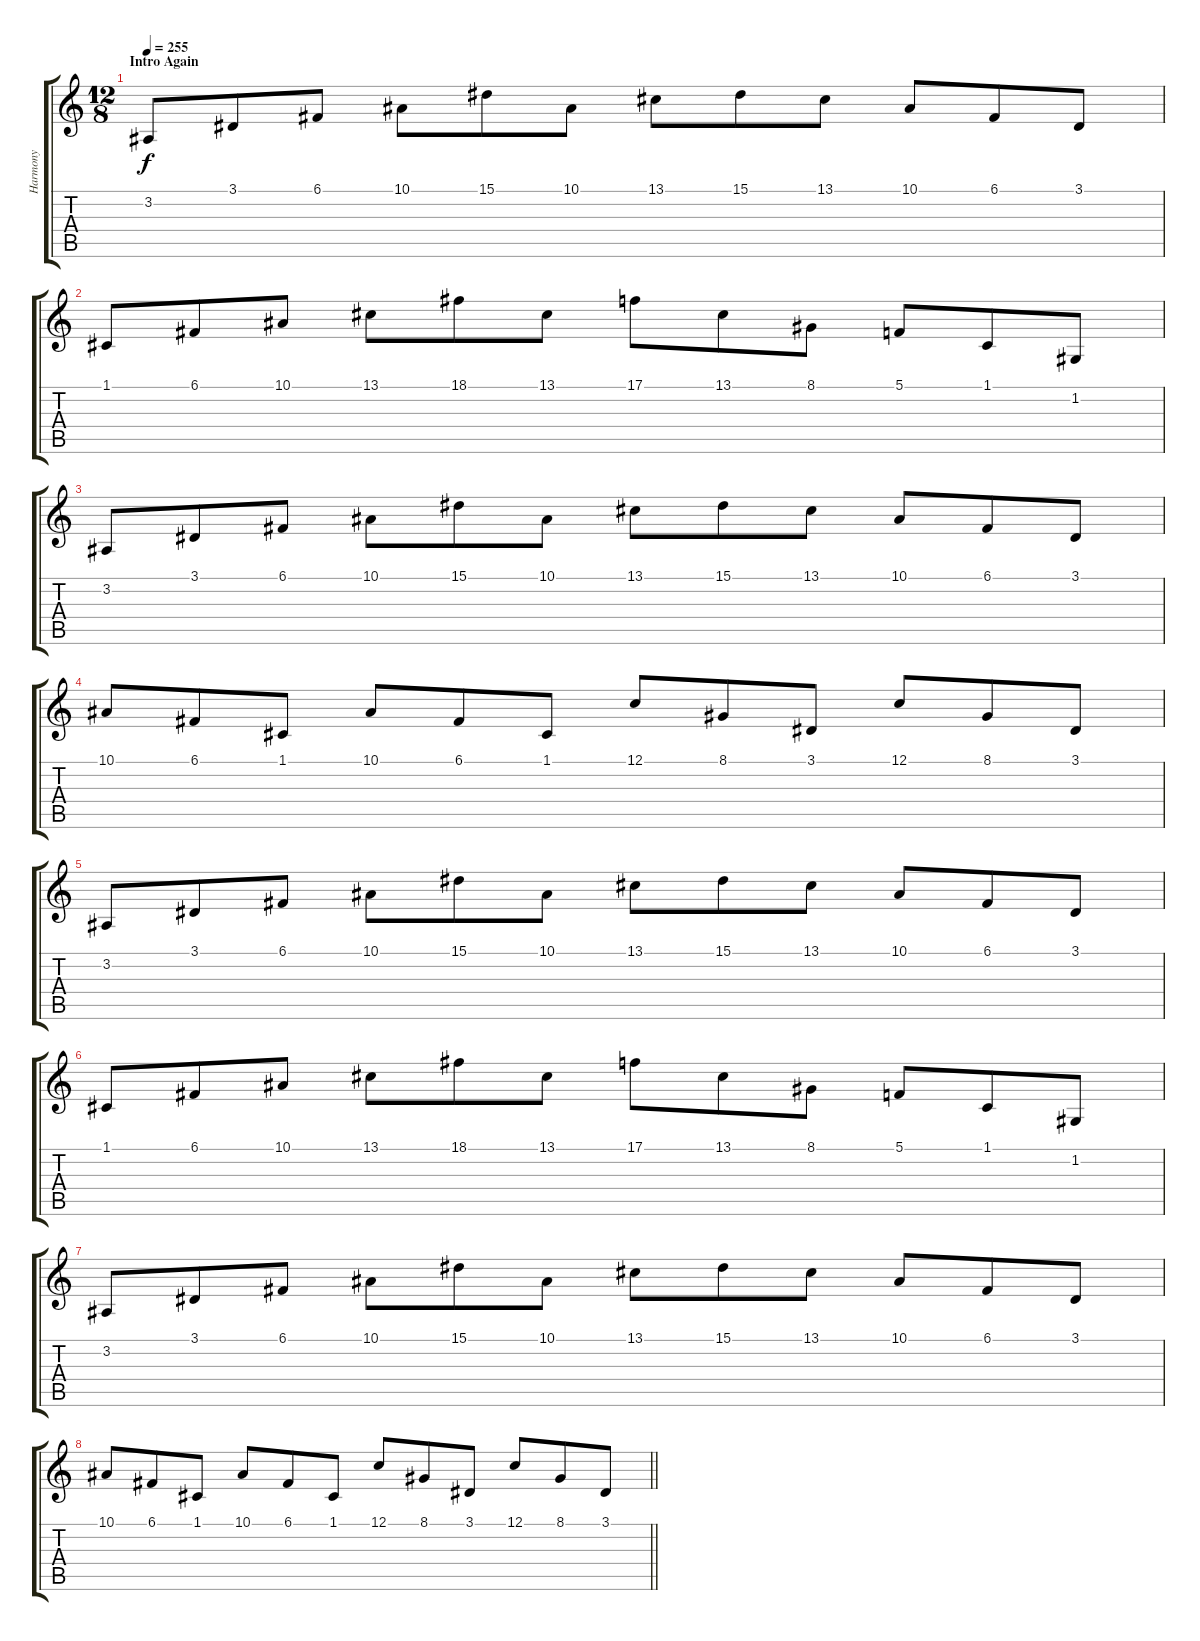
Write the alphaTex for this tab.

\track ("Harmony" "Harmony") {instrument shamisen}
\staff {score tabs}
\tuning (C4 G3 Eb3 Bb2 F2 C2) {hide}
\ts (12 8)
\section ("" "Intro Again")
\tempo 255
\clef g2
\ks c
3.2.8{dy f} 3.1.8 6.1.8 10.1.8 15.1.8 10.1.8 13.1.8 15.1.8 13.1.8 10.1.8 6.1.8 3.1.8 |
1.1.8 6.1.8 10.1.8 13.1.8 18.1.8 13.1.8 17.1.8 13.1.8 8.1.8 5.1.8 1.1.8 1.2.8 |
3.2.8 3.1.8 6.1.8 10.1.8 15.1.8 10.1.8 13.1.8 15.1.8 13.1.8 10.1.8 6.1.8 3.1.8 |
10.1.8 6.1.8 1.1.8 10.1.8 6.1.8 1.1.8 12.1.8 8.1.8 3.1.8 12.1.8 8.1.8 3.1.8 |
3.2.8 3.1.8 6.1.8 10.1.8 15.1.8 10.1.8 13.1.8 15.1.8 13.1.8 10.1.8 6.1.8 3.1.8 |
1.1.8 6.1.8 10.1.8 13.1.8 18.1.8 13.1.8 17.1.8 13.1.8 8.1.8 5.1.8 1.1.8 1.2.8 |
3.2.8 3.1.8 6.1.8 10.1.8 15.1.8 10.1.8 13.1.8 15.1.8 13.1.8 10.1.8 6.1.8 3.1.8 |
\barLineRight lightlight
10.1.8 6.1.8 1.1.8 10.1.8 6.1.8 1.1.8 12.1.8 8.1.8 3.1.8 12.1.8 8.1.8 3.1.8
